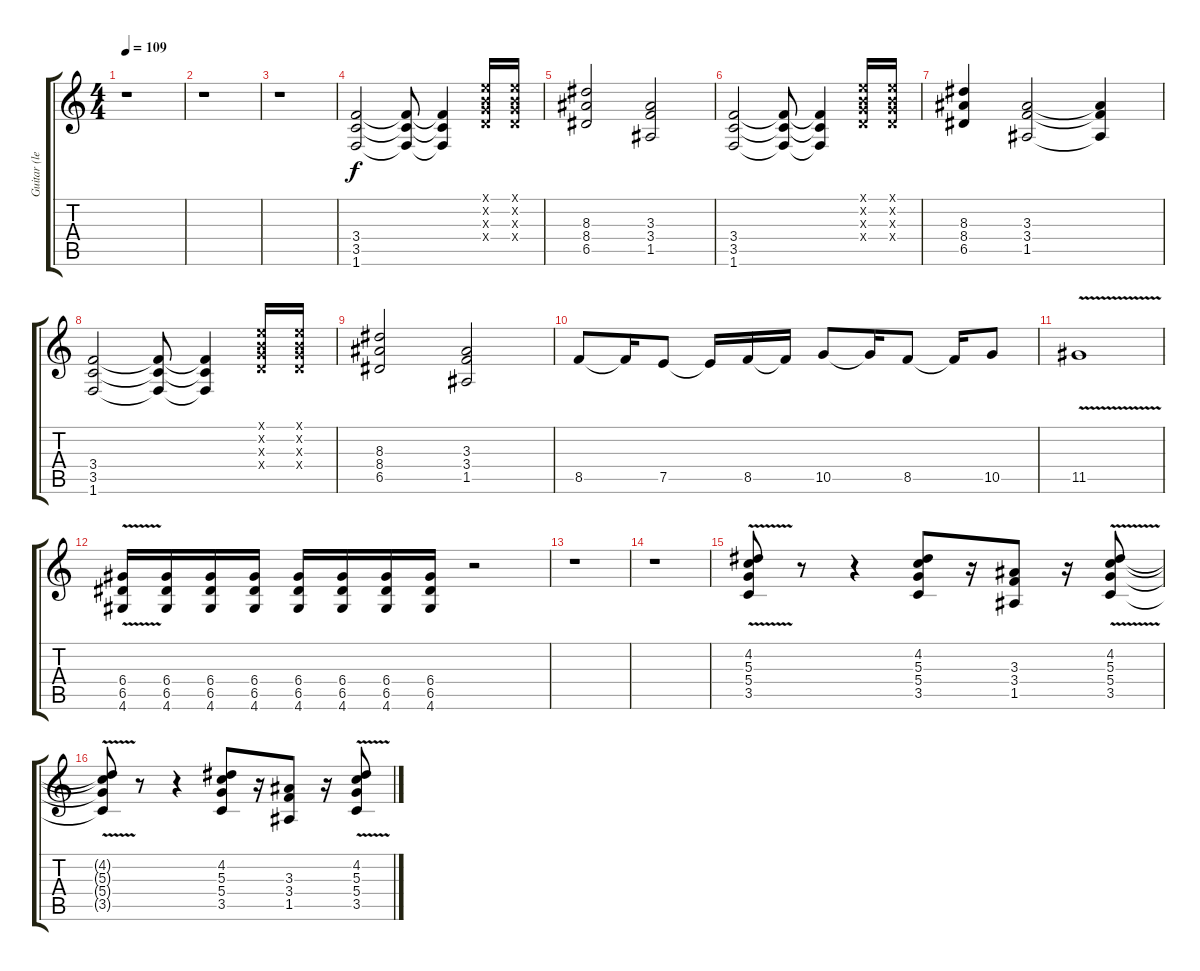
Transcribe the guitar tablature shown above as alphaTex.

\track ("Guitar (lead)" "Guitar (le") {instrument overdrivenguitar}
\staff {score tabs}
\tuning (E4 B3 G3 D3 A2 E2) {hide}
\ts (4 4)
\tempo 109
\clef g2
\ks c
r.1{dy f} |
r.1 |
r.1 |
(3.4 3.5 1.6).2 (3.4{t} 3.5{t} 1.6{t}).8 (3.4{t} 3.5{t} 1.6{t}).4 (0.1{x} 0.2{x} 0.3{x} 0.4{x}).16 (0.1{x} 0.2{x} 0.3{x} 0.4{x}).16 |
(8.3 8.4 6.5).2 (3.3 3.4 1.5).2 |
(3.4 3.5 1.6).2 (3.4{t} 3.5{t} 1.6{t}).8 (3.4{t} 3.5{t} 1.6{t}).4 (0.1{x} 0.2{x} 0.3{x} 0.4{x}).16 (0.1{x} 0.2{x} 0.3{x} 0.4{x}).16 |
(8.3 8.4 6.5).4 (3.3 3.4 1.5).2 (3.3{t} 3.4{t} 1.5{t}).4 |
(3.4 3.5 1.6).2 (3.4{t} 3.5{t} 1.6{t}).8 (3.4{t} 3.5{t} 1.6{t}).4 (0.1{x} 0.2{x} 0.3{x} 0.4{x}).16 (0.1{x} 0.2{x} 0.3{x} 0.4{x}).16 |
(8.3 8.4 6.5).2 (3.3 3.4 1.5).2 |
8.5.8 8.5{t}.16 7.5.8 7.5{t}.16 8.5.16 8.5{t}.16 10.5.8 10.5{t}.16 8.5.8 8.5{t}.16 10.5.8 |
11.5{v}.1 |
(6.4 6.5{v} 4.6).16 (6.4 6.5 4.6).16 (6.4 6.5 4.6).16 (6.4 6.5 4.6).16 (6.4 6.5 4.6).16 (6.4 6.5 4.6).16 (6.4 6.5 4.6).16 (6.4 6.5 4.6).16 r.2 |
r.1 |
r.1 |
(4.2 5.3{v} 5.4{v} 3.5{v}).8 r.8 r.4 (4.2 5.3 5.4 3.5).8 r.16 (3.3 3.4 1.5).8 r.16 (4.2 5.3{v} 5.4{v} 3.5{v}).8 |
(4.2{t} 5.3{t} 5.4{t} 3.5{t}).8 r.8 r.4 (4.2 5.3 5.4 3.5).8 r.16 (3.3 3.4 1.5).8 r.16 (4.2 5.3{v} 5.4{v} 3.5{v}).8
